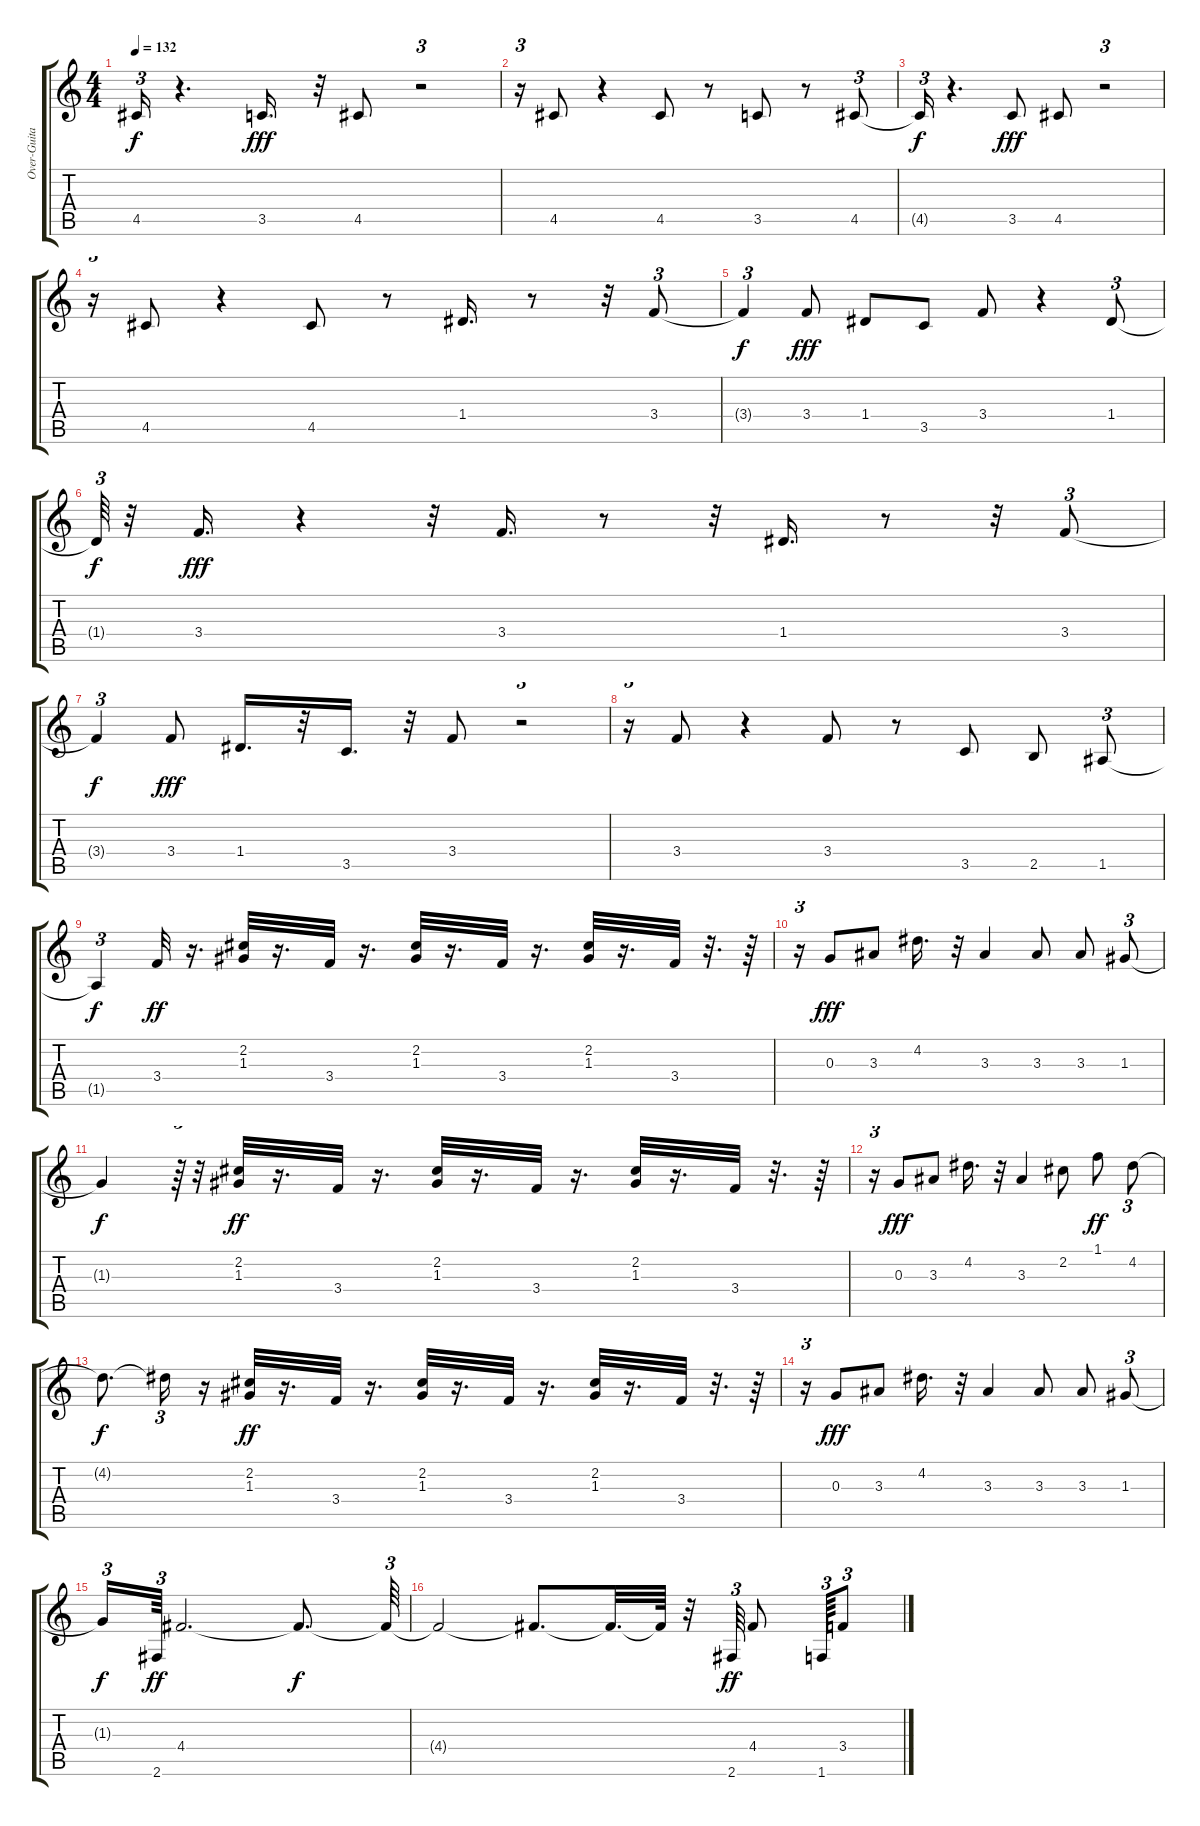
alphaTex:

\track ("Over-Guitar" "Over-Guita") {instrument overdrivenguitar}
\staff {score tabs}
\tuning (E4 B3 G3 D3 A2 E2) {hide}
\ts (4 4)
\tempo 132
\clef g2
\ks c
4.5{t}.16{tu (3 2) dy f} r.4{d} 3.5.16{d dy fff} r.32 4.5.8 r.2{tu (3 2)} |
r.16{tu (3 2)} 4.5.8 r.4 4.5.8 r.8 3.5.8 r.8 4.5.8{tu (3 2)} |
4.5{t}.16{tu (3 2) dy f} r.4{d} 3.5.8{dy fff} 4.5.8 r.2{tu (3 2)} |
r.16{tu (3 2)} 4.5.8 r.4 4.5.8 r.8 1.4.16{d} r.8 r.32 3.4.8{tu (3 2)} |
3.4{t}.4{tu (3 2) dy f} 3.4.8{dy fff} 1.4.8 3.5.8 3.4.8 r.4 1.4.8{tu (3 2)} |
1.4{t}.64{tu (3 2) dy f} r.32 3.4.16{d dy fff} r.4 r.32 3.4.16{d} r.8 r.32 1.4.16{d} r.8 r.32 3.4.8{tu (3 2)} |
3.4{t}.4{tu (3 2) dy f} 3.4.8{dy fff} 1.4.16{d} r.32 3.5.16{d} r.32 3.4.8 r.2{tu (3 2)} |
r.16{tu (3 2)} 3.4.8 r.4 3.4.8 r.8 3.5.8 2.5.8 1.5.8{tu (3 2)} |
1.5{t}.4{tu (3 2) dy f} 3.4.32{dy ff} r.16{d} (2.2 1.3).32 r.16{d} 3.4.32 r.16{d} (2.2 1.3).32 r.16{d} 3.4.32 r.16{d} (2.2 1.3).32 r.16{d} 3.4.32 r.32{d} r.64 |
r.16{tu (3 2)} 0.3.8{dy fff} 3.3.8 4.2.16{d} r.32 3.3.4 3.3.8 3.3.8 1.3.8{tu (3 2)} |
1.3{t}.4{dy f} r.64{tu (3 2)} r.32 (2.2 1.3).32{dy ff} r.16{d} 3.4.32 r.16{d} (2.2 1.3).32 r.16{d} 3.4.32 r.16{d} (2.2 1.3).32 r.16{d} 3.4.32 r.32{d} r.64 |
r.16{tu (3 2)} 0.3.8{dy fff} 3.3.8 4.2.16{d} r.32 3.3.4 2.2.8 1.1.8{dy ff} 4.2.8{tu (3 2)} |
4.2{t}.8{d dy f} 4.2{t}.16{tu (3 2)} r.16 (2.2 1.3).32{dy ff} r.16{d} 3.4.32 r.16{d} (2.2 1.3).32 r.16{d} 3.4.32 r.16{d} (2.2 1.3).32 r.16{d} 3.4.32 r.32{d} r.64 |
r.16{tu (3 2)} 0.3.8{dy fff} 3.3.8 4.2.16{d} r.32 3.3.4 3.3.8 3.3.8 1.3.8{tu (3 2)} |
1.3{t}.16{tu (3 2) dy f} 2.6.64{tu (3 2) dy ff} 4.4.2{d} 4.4{t}.8{d dy f} 4.4{t}.64{tu (3 2)} |
4.4{t}.2 4.4{t}.8{d} 4.4{t}.32{d} 4.4{t}.64 r.32 2.6.64{tu (3 2) dy ff} 4.4.8 1.6.64{tu (3 2)} 3.4.8{tu (3 2)}
